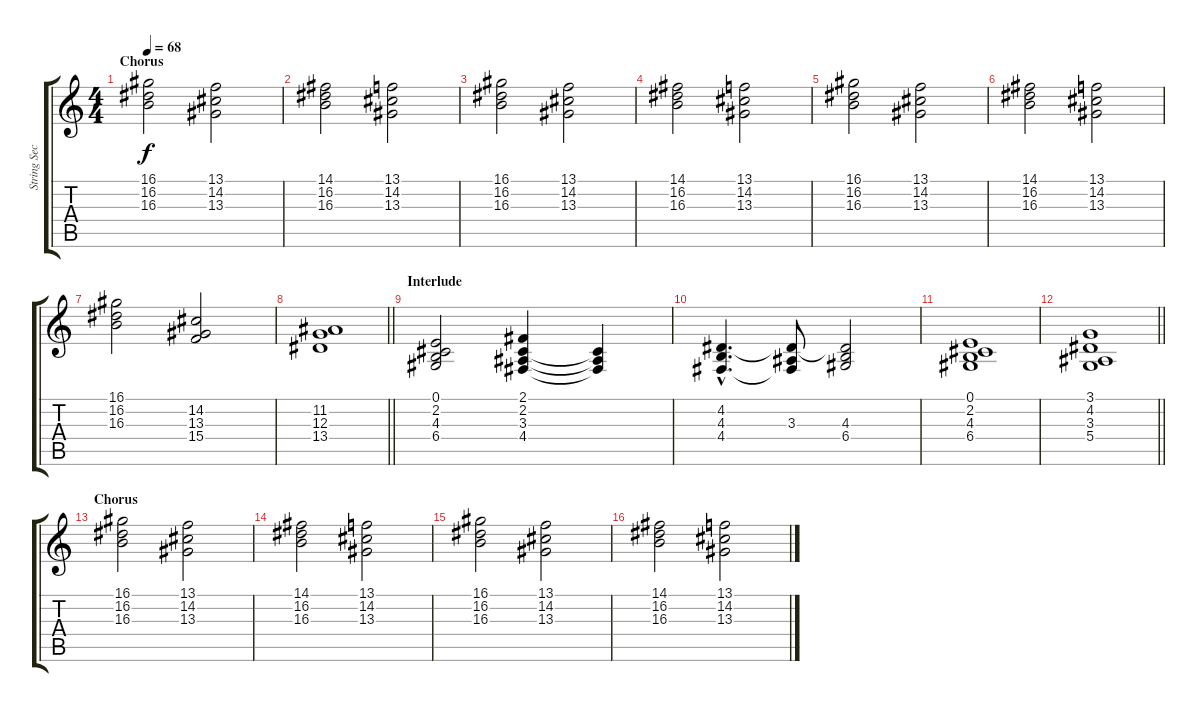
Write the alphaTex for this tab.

\track ("String Section" "String Sec") {instrument stringensemble1}
\staff {score tabs}
\tuning (E4 B3 G3 D3 A2 E2) {hide}
\ts (4 4)
\section ("" "Chorus")
\tempo 68
\clef g2
\ks c
(16.1 16.2 16.3).2{dy f} (13.1 14.2 13.3).2 |
(14.1 16.2 16.3).2 (13.1 14.2 13.3).2 |
(16.1 16.2 16.3).2 (13.1 14.2 13.3).2 |
(14.1 16.2 16.3).2 (13.1 14.2 13.3).2 |
(16.1 16.2 16.3).2 (13.1 14.2 13.3).2 |
(14.1 16.2 16.3).2 (13.1 14.2 13.3).2 |
(16.1 16.2 16.3).2 (14.2 13.3 15.4).2 |
\barLineRight lightlight
(11.2 12.3 13.4).1 |
\section ("" "Interlude")
(0.1 2.2 4.3 6.4).2 (2.1 2.2 3.3 4.4).4 (2.2{t} 3.3{t} 4.4{t}).4 |
(4.2{hac} 4.3{hac} 4.4{hac}).4{d} (4.2{t} 3.3 4.4{t}).8 (4.2{t} 4.3 6.4).2 |
(0.1 2.2 4.3 6.4).1 |
\barLineRight lightlight
(3.1 4.2 3.3 5.4).1 |
\section ("" "Chorus")
(16.1 16.2 16.3).2 (13.1 14.2 13.3).2 |
(14.1 16.2 16.3).2 (13.1 14.2 13.3).2 |
(16.1 16.2 16.3).2 (13.1 14.2 13.3).2 |
(14.1 16.2 16.3).2 (13.1 14.2 13.3).2
